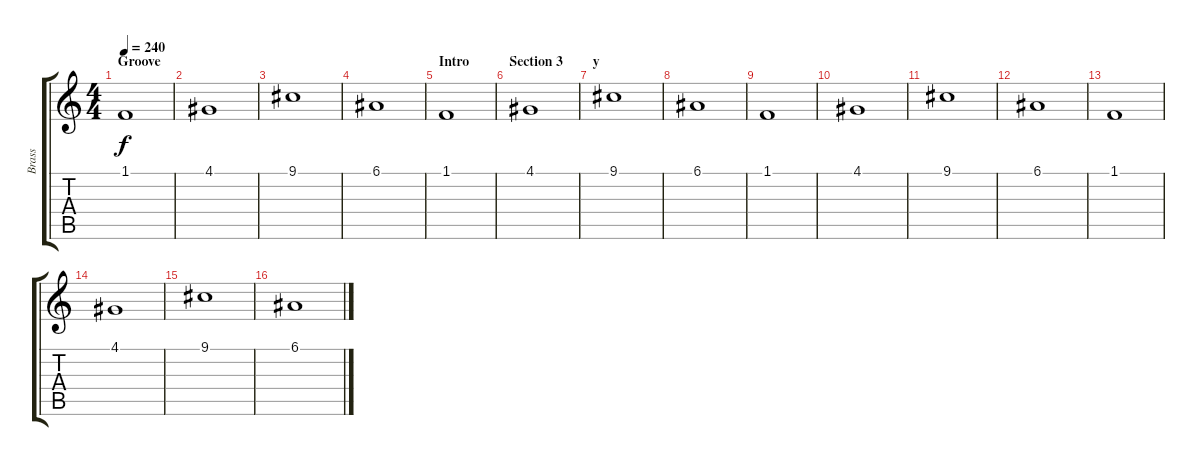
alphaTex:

\track ("Brass" "Brass") {instrument trombone}
\staff {score tabs}
\tuning (E4 B3 G3 D3 A2 E2) {hide}
\ts (4 4)
\section ("" "Groove")
\tempo 240
\clef g2
\ks c
1.1.1{dy f instrument trombone} |
4.1.1 |
9.1.1 |
6.1.1 |
\section ("" "Intro")
1.1.1 |
\section ("" "Section 3")
4.1.1 |
\section ("" "y")
9.1.1 |
6.1.1 |
1.1.1 |
4.1.1 |
9.1.1 |
6.1.1 |
1.1.1 |
4.1.1 |
9.1.1 |
6.1.1
